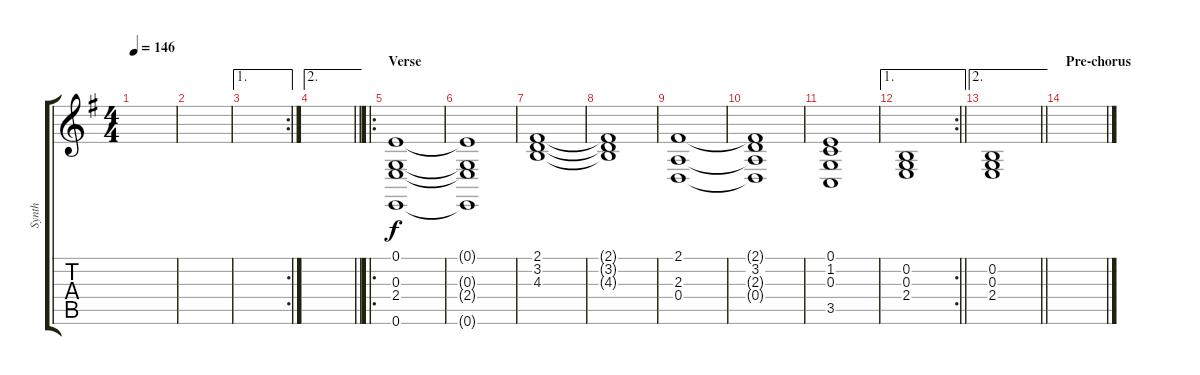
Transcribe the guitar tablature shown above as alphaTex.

\track ("Synth" "Synth") {instrument synthstrings1}
\staff {score tabs}
\tuning (E4 B3 G3 D3 A2 E2) {hide}
\ts (4 4)
\tempo 146
\clef g2
\ks eminor
|
|
\ae 1
\rc 2
|
\ae 2
\barLineRight lightlight
|
\ro
\section ("" "Verse")
(0.1 0.3 2.4 0.6).1 |
(0.1{t} 0.3{t} 2.4{t} 0.6{t}).1 |
(2.1 3.2 4.3).1 |
(2.1{t} 3.2{t} 4.3{t}).1 |
(2.1 2.3 0.4).1 |
(2.1{t} 3.2 2.3{t} 0.4{t}).1 |
(0.1 1.2 0.3 3.5).1 |
\ae 1
\rc 2
\barLineRight lightlight
(0.2 0.3 2.4).1 |
\ae 2
\barLineRight lightlight
(0.2 0.3 2.4).1 |
\section ("" "Pre-chorus")
